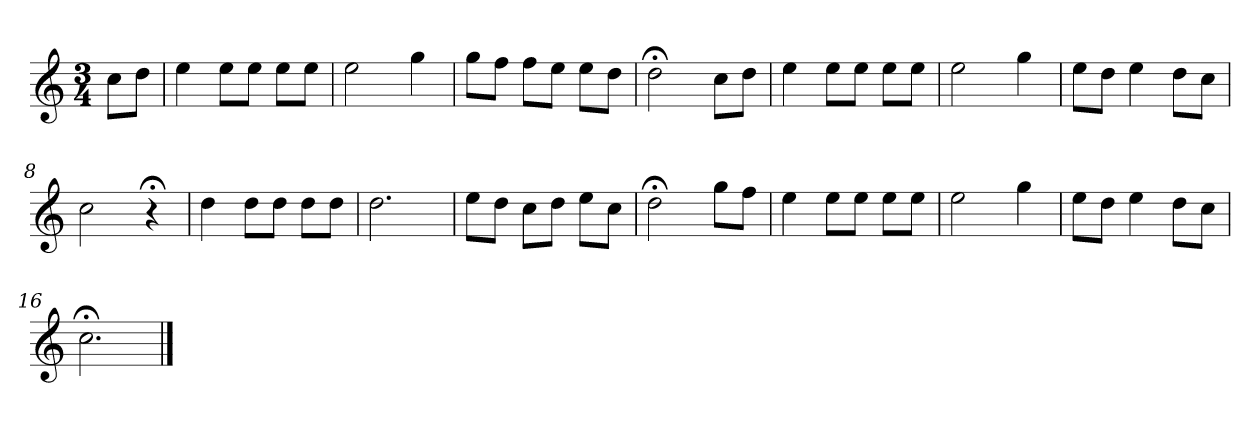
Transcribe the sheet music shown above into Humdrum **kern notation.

**kern
*part1
*staff1
*k[]
*C:
*M3/4
*MM120
=
8ccL
8ddJ
=1
4ee
8eeL
8eeJ
8eeL
8eeJ
=2
2ee
4gg
=3
8ggL
8ffJ
8ffL
8eeJ
8eeL
8ddJ
=4
2dd;<
8ccL
8ddJ
=5
4ee
8eeL
8eeJ
8eeL
8eeJ
=6
2ee
4gg
=7
8eeL
8ddJ
4ee
8ddL
8ccJ
=8
2cc
4r;<
=9
4dd
8ddL
8ddJ
8ddL
8ddJ
=10
2.dd
=11
8eeL
8ddJ
8ccL
8ddJ
8eeL
8ccJ
=12
2dd;<
8ggL
8ffJ
=13
4ee
8eeL
8eeJ
8eeL
8eeJ
=14
2ee
4gg
=15
8eeL
8ddJ
4ee
8ddL
8ccJ
=16
2.cc;<
==
*-
